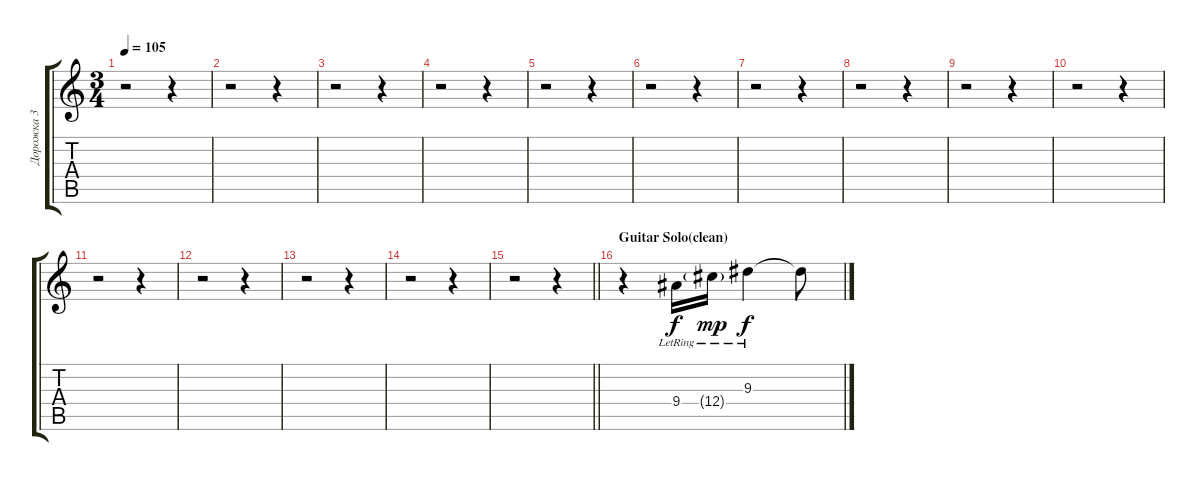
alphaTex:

\track ("Дорожка 3" "Дорожка 3") {instrument electricguitarjazz}
\staff {score tabs}
\tuning (Eb4 Bb3 Gb3 Db3 Ab2 Eb2) {hide}
\ts (3 4)
\tempo 105
\clef g2
\ks c
r.2{dy f} r.4 |
r.2 r.4 |
r.2 r.4 |
r.2 r.4 |
r.2 r.4 |
r.2 r.4 |
r.2 r.4 |
r.2 r.4 |
r.2 r.4 |
r.2 r.4 |
r.2 r.4 |
r.2 r.4 |
r.2 r.4 |
r.2 r.4 |
\barLineRight lightlight
r.2 r.4 |
\section ("" "Guitar Solo(clean)")
r.4 9.4{lr}.16 12.4{g lr}.16{dy mp} 9.3{lr}.4{dy f} 9.3{t}.8
